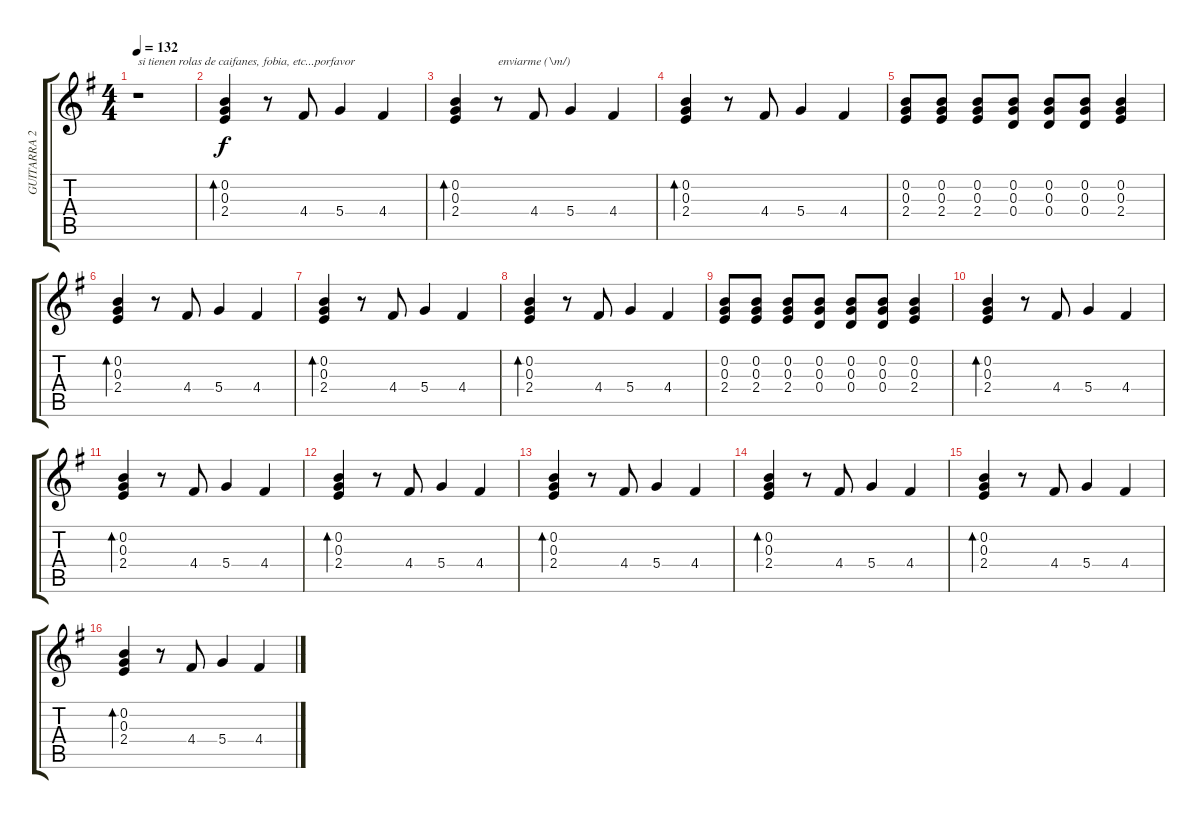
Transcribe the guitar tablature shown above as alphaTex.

\track ("GUITARRA 2" "GUITARRA 2") {instrument overdrivenguitar}
\staff {score tabs}
\tuning (E4 B3 G3 D3 A2 E2) {hide}
\ts (4 4)
\tempo 132
\clef g2
\ks eminor
r.1{txt "si tienen rolas de caifanes, fobia, etc...porfavor" dy f instrument overdrivenguitar} |
(0.2 0.3 2.4).4{bd 240} r.8 4.4.8 5.4.4 4.4.4 |
(0.2 0.3 2.4).4{bd 240} r.8{txt "enviarme (\\m/)"} 4.4.8 5.4.4 4.4.4 |
(0.2 0.3 2.4).4{bd 240} r.8 4.4.8 5.4.4 4.4.4 |
(0.2 0.3 2.4).8 (0.2 0.3 2.4).8 (0.2 0.3 2.4).8 (0.2 0.3 0.4).8 (0.2 0.3 0.4).8 (0.2 0.3 0.4).8 (0.2 0.3 2.4).4 |
(0.2 0.3 2.4).4{bd 240} r.8 4.4.8 5.4.4 4.4.4 |
(0.2 0.3 2.4).4{bd 240} r.8 4.4.8 5.4.4 4.4.4 |
(0.2 0.3 2.4).4{bd 240} r.8 4.4.8 5.4.4 4.4.4 |
(0.2 0.3 2.4).8 (0.2 0.3 2.4).8 (0.2 0.3 2.4).8 (0.2 0.3 0.4).8 (0.2 0.3 0.4).8 (0.2 0.3 0.4).8 (0.2 0.3 2.4).4 |
(0.2 0.3 2.4).4{bd 240} r.8 4.4.8 5.4.4 4.4.4 |
(0.2 0.3 2.4).4{bd 240} r.8 4.4.8 5.4.4 4.4.4 |
(0.2 0.3 2.4).4{bd 240} r.8 4.4.8 5.4.4 4.4.4 |
(0.2 0.3 2.4).4{bd 240} r.8 4.4.8 5.4.4 4.4.4 |
(0.2 0.3 2.4).4{bd 240} r.8 4.4.8 5.4.4 4.4.4 |
(0.2 0.3 2.4).4{bd 240} r.8 4.4.8 5.4.4 4.4.4 |
(0.2 0.3 2.4).4{bd 240} r.8 4.4.8 5.4.4 4.4.4
